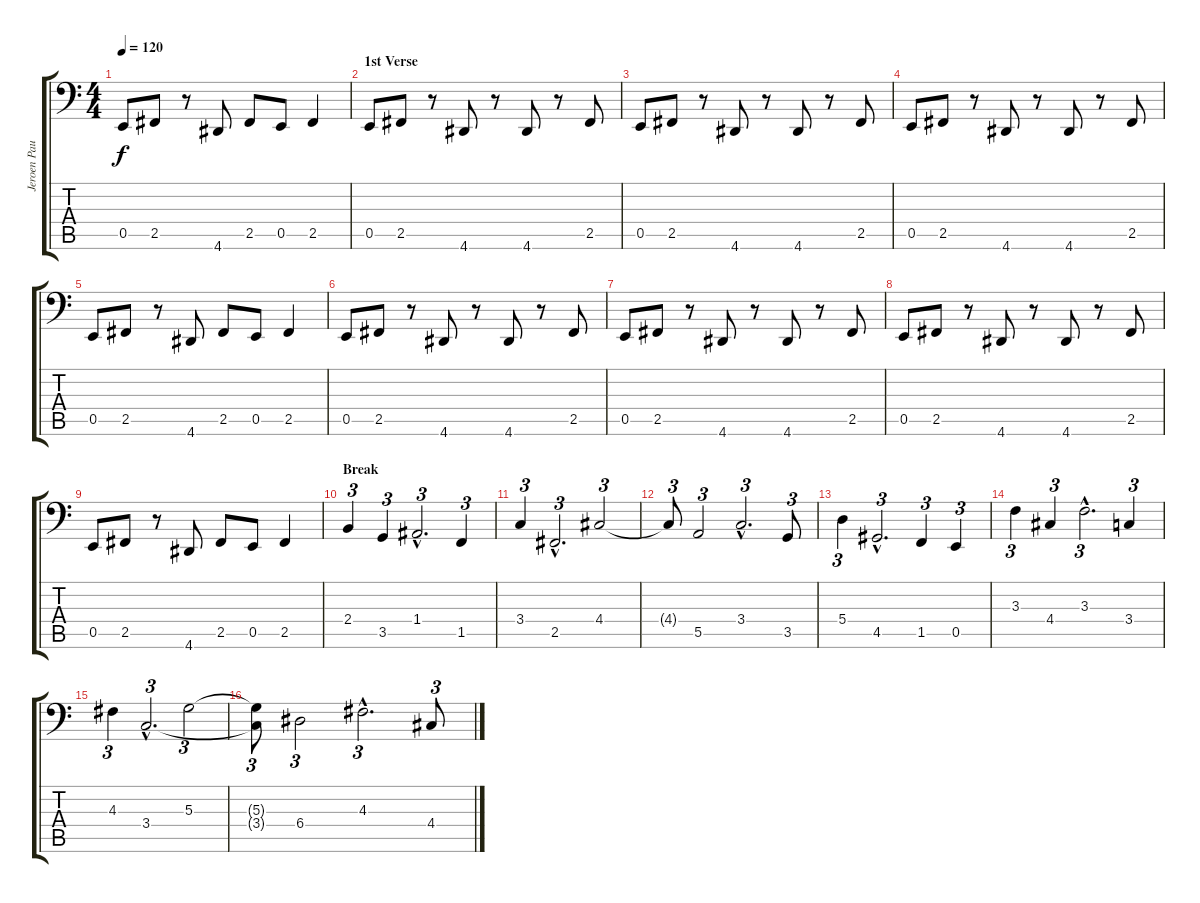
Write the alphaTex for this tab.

\track ("Jeroen Paul Thesseling" "Jeroen Pau") {instrument electricbasspick}
\staff {score tabs}
\tuning (C3 G2 D2 A1 E1 B0) {hide}
\ts (4 4)
\tempo 120
\clef f4
\ks c
0.5.8{dy f} 2.5.8 r.8 4.6.8 2.5.8 0.5.8 2.5.4 |
\section ("" "1st Verse")
0.5.8 2.5.8 r.8 4.6.8 r.8 4.6.8 r.8 2.5.8 |
0.5.8 2.5.8 r.8 4.6.8 r.8 4.6.8 r.8 2.5.8 |
0.5.8 2.5.8 r.8 4.6.8 r.8 4.6.8 r.8 2.5.8 |
0.5.8 2.5.8 r.8 4.6.8 2.5.8 0.5.8 2.5.4 |
0.5.8 2.5.8 r.8 4.6.8 r.8 4.6.8 r.8 2.5.8 |
0.5.8 2.5.8 r.8 4.6.8 r.8 4.6.8 r.8 2.5.8 |
0.5.8 2.5.8 r.8 4.6.8 r.8 4.6.8 r.8 2.5.8 |
0.5.8 2.5.8 r.8 4.6.8 2.5.8 0.5.8 2.5.4 |
\section ("" "Break")
2.4.4{tu (3 2)} 3.5.4{tu (3 2)} 1.4{hac}.2{d tu (3 2)} 1.5.4{tu (3 2)} |
3.4.4{tu (3 2)} 2.5{hac}.2{d tu (3 2)} 4.4.2{tu (3 2)} |
4.4{t}.8{tu (3 2)} 5.5.2{tu (3 2)} 3.4{hac}.2{d tu (3 2)} 3.5.8{tu (3 2)} |
5.4.4{tu (3 2)} 4.5{hac}.2{d tu (3 2)} 1.5.4{tu (3 2)} 0.5.4{tu (3 2)} |
3.3.4{tu (3 2)} 4.4.4{tu (3 2)} 3.3{hac}.2{d tu (3 2)} 3.4.4{tu (3 2)} |
4.3.4{tu (3 2)} 3.4{hac}.2{d tu (3 2)} 5.3.2{tu (3 2)} |
(5.3{t} 3.4{t}).8{tu (3 2)} 6.4.2{tu (3 2)} 4.3{hac}.2{d tu (3 2)} 4.4.8{tu (3 2)}
